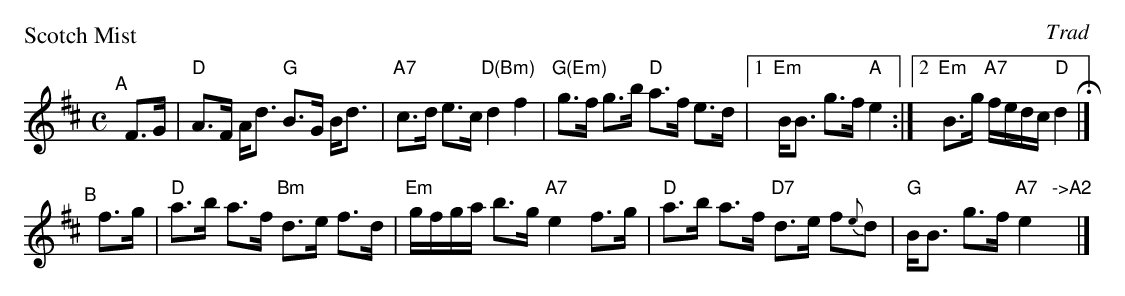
X:1
P: Scotch Mist
O: Trad
M: C
L: 1/8
K: D
"^A"[|] F>G |\
"D"A>F A<d "G"B>G B<d | "A7"c>d e>c "D(Bm)"d2 f2 |\
"G(Em)"g>f g>b "D"a>f e>d |[1 "Em"B<B g>f "A"e2 :|[2 "Em"B>g "A7"f/e/d/c/ "D"d2 H|]
"^B"[|] f>g |\
"D"a>b a>f "Bm"d>e f>d | "Em"g/f/g/a/ b>g "A7"e2 f>g |\
"D"a>b a>f "D7"d>e f{e}d | "G"B<B g>f "A7"e2 "->A2"y|]
